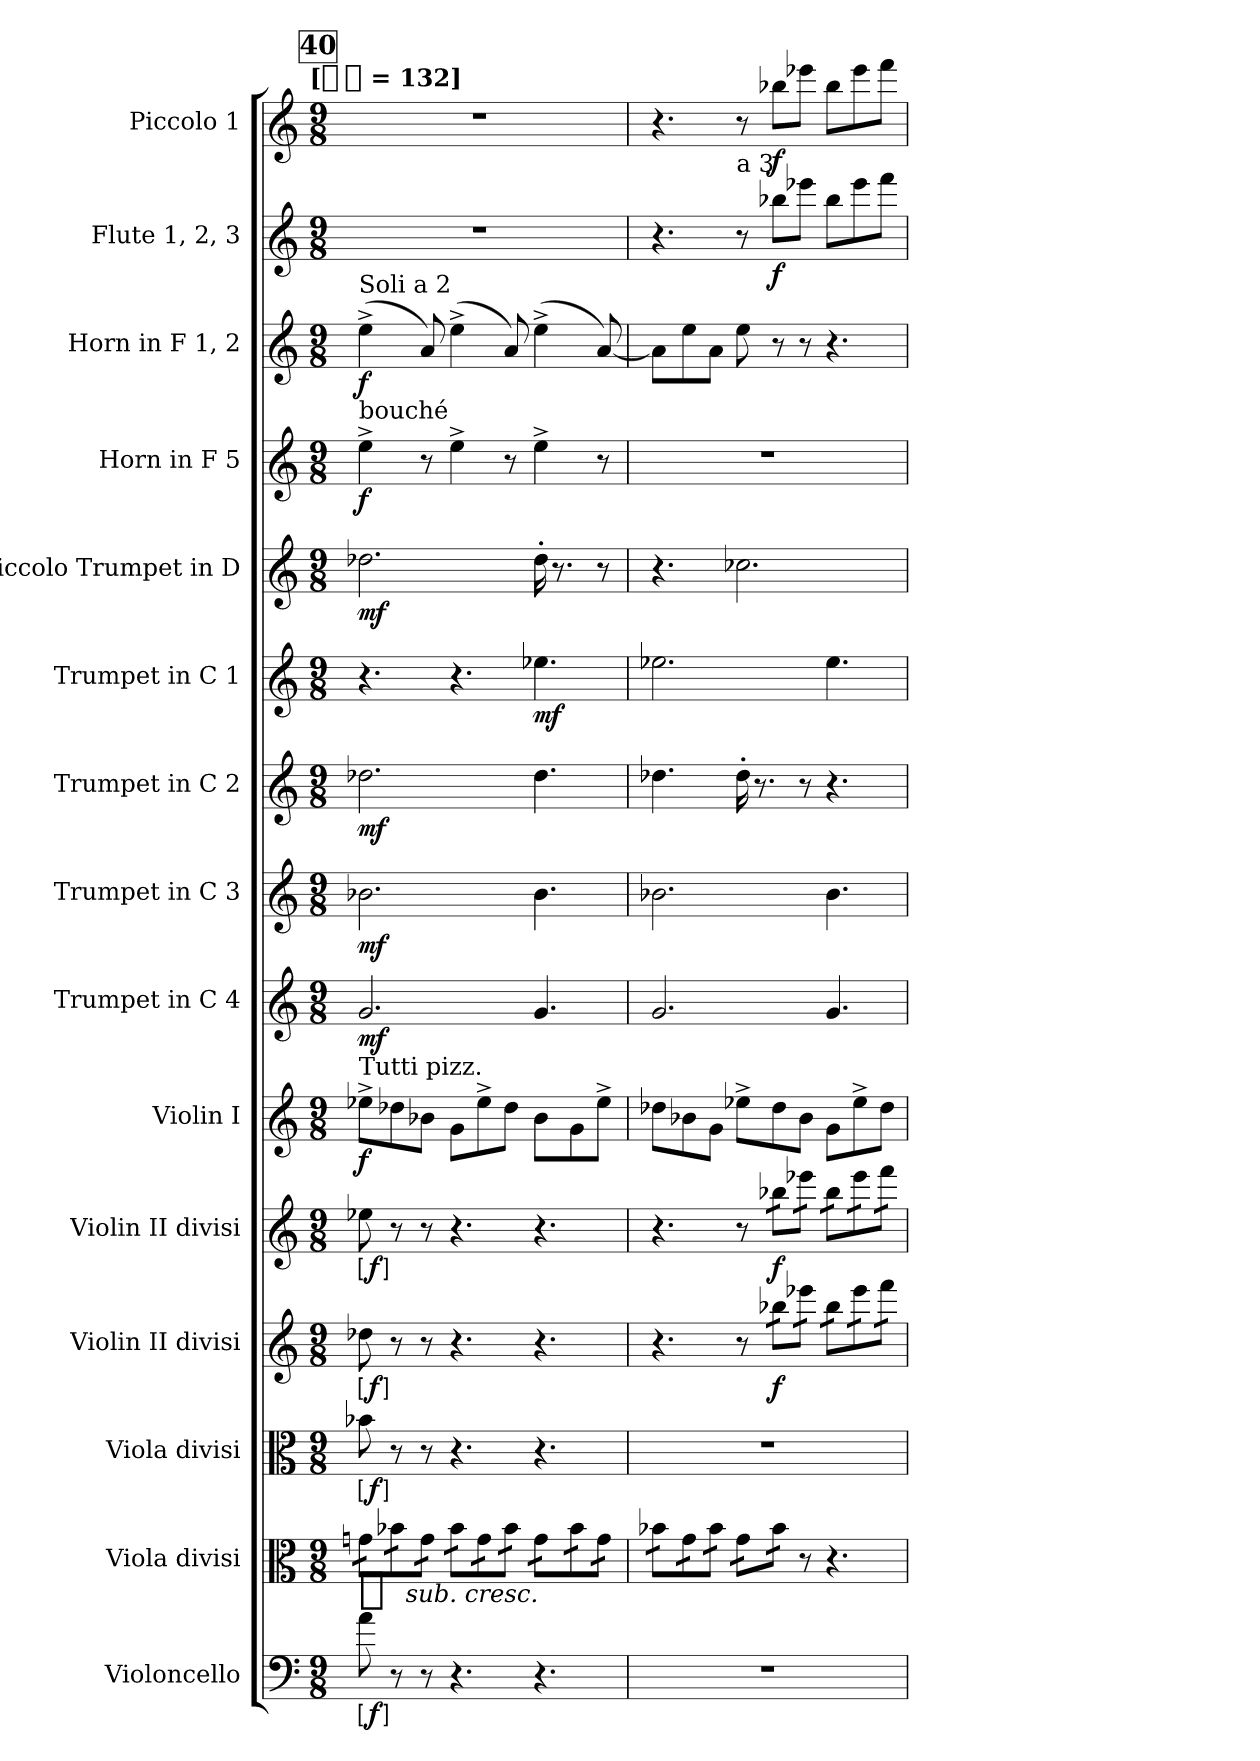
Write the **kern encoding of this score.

**kern	**dynam	**kern	**dynam	**kern	**dynam	**kern	**dynam	**kern	**dynam	**kern	**dynam	**kern	**dynam	**kern	**dynam	**kern	**dynam	**kern	**dynam	**kern	**dynam	**kern	**dynam	**kern	**dynam	**kern	**dynam	**kern	**dynam
*part15	*part15	*part14	*part14	*part13	*part13	*part12	*part12	*part11	*part11	*part10	*part10	*part9	*part9	*part8	*part8	*part7	*part7	*part6	*part6	*part5	*part5	*part4	*part4	*part3	*part3	*part2	*part2	*part1	*part1
*staff15	*staff15	*staff14	*staff14	*staff13	*staff13	*staff12	*staff12	*staff11	*staff11	*staff10	*staff10	*staff9	*staff9	*staff8	*staff8	*staff7	*staff7	*staff6	*staff6	*staff5	*staff5	*staff4	*staff4	*staff3	*staff3	*staff2	*staff2	*staff1	*staff1
*I"Violoncello	*	*I"Viola divisi	*	*I"Viola divisi	*	*I"Violin II divisi	*	*I"Violin II divisi	*	*I"Violin I	*	*I"Trumpet in C 4	*	*I"Trumpet in C 3	*	*I"Trumpet in C 2	*	*I"Trumpet in C 1	*	*I"Piccolo Trumpet in D	*	*I"Horn in F 5	*	*I"Horn in F 1, 2	*	*I"Flute 1, 2, 3	*	*I"Piccolo 1	*
*I'vc	*	*I'vla div	*	*I'vla div	*	*I'vn div	*	*I'vn div	*	*I'vn	*	*I'tp	*	*I'tp	*	*I'tp	*	*I'tp	*	*I'picc-tp	*	*	*	*	*	*I'fl	*	*I'picc	*
*clefF4	*	*clefC3	*	*clefC3	*	*clefG2	*	*clefG2	*	*clefG2	*	*clefG2	*	*clefG2	*	*clefG2	*	*clefG2	*	*clefG2	*	*clefG2	*	*clefG2	*	*clefG2	*	*clefG2	*
*	*	*	*	*	*	*	*	*	*	*	*	*	*	*	*	*	*	*	*	*ITrd-1c-2	*	*ITrd4c7	*	*ITrd4c7	*	*	*	*ITrd-7c-12	*
*k[]	*	*k[]	*	*k[]	*	*k[]	*	*k[]	*	*k[]	*	*k[]	*	*k[]	*	*k[]	*	*k[]	*	*k[f#c#]	*	*k[b-]	*	*k[b-]	*	*k[]	*	*k[]	*
!!LO:TX:omd:t=[[quarter-dot] = 132]
*M9/8	*	*M9/8	*	*M9/8	*	*M9/8	*	*M9/8	*	*M9/8	*	*M9/8	*	*M9/8	*	*M9/8	*	*M9/8	*	*M9/8	*	*M9/8	*	*M9/8	*	*M9/8	*	*M9/8	*
*MM198	*	*MM198	*	*MM198	*	*MM198	*	*MM198	*	*MM198	*	*MM198	*	*MM198	*	*MM198	*	*MM198	*	*MM198	*	*MM198	*	*MM198	*	*MM198	*	*MM198	*
!!LO:REH:place=s1:t=40
=1	=1	=1	=1	=1	=1	=1	=1	=1	=1	=1	=1	=1	=1	=1	=1	=1	=1	=1	=1	=1	=1	=1	=1	=1	=1	=1	=1	=1	=1
!	!	!	!	!	!	!	!	!	!	!	!	!	!	!	!	!	!	!	!	!	!	!	!	!LO:TX:a:t=Soli a 2	!	!	!	!	!
!	!	!	!	!	!	!	!	!	!	!	!	!	!	!	!	!	!	!	!	!	!	!LO:TX:a:t=bouché	!	!	!	!	!	!	!
!	!	!	!	!	!	!	!	!	!	!LO:TX:a:t=Tutti pizz.	!	!	!	!	!	!	!	!	!	!	!	!	!	!	!	!	!	!	!
!	!LO:DY:ed=brack	!	!LO:DY:t=%s sub. cresc.	!	!LO:DY:ed=brack	!	!LO:DY:ed=brack	!	!LO:DY:ed=brack	!	!	!	!	!	!	!	!	!	!	!	!	!	!	!	!	!	!	!	!
*	*	*tremolo	*	*	*	*	*	*	*	*	*	*	*	*	*	*	*	*	*	*	*	*	*	*	*	*	*	*	*
8a	f	16gnLL	p	8b-X	f	8dd-X	f	8ee-X	f	8ee-X^L	f	2.g	mf	2.b-X	mf	2.dd-X	mf	4.r	.	2.ee-X	mf	4a^	f	(4a^	f	8%9r	.	8%9r	.
.	.	16gn	.	.	.	.	.	.	.	.	.	.	.	.	.	.	.	.	.	.	.	.	.	.	.	.	.	.	.
8r	.	16b-X	.	8r	.	8r	.	8r	.	8dd-X	.	.	.	.	.	.	.	.	.	.	.	.	.	.	.	.	.	.	.
.	.	16b-X	.	.	.	.	.	.	.	.	.	.	.	.	.	.	.	.	.	.	.	.	.	.	.	.	.	.	.
8r	.	16g	.	8r	.	8r	.	8r	.	8b-XJ	.	.	.	.	.	.	.	.	.	.	.	8r	.	8d)	.	.	.	.	.
.	.	16gJJ	.	.	.	.	.	.	.	.	.	.	.	.	.	.	.	.	.	.	.	.	.	.	.	.	.	.	.
4.r	.	16b-LL	.	4.r	.	4.r	.	4.r	.	8gL	.	.	.	.	.	.	.	4.r	.	.	.	4a^	.	(4a^	.	.	.	.	.
.	.	16b-	.	.	.	.	.	.	.	.	.	.	.	.	.	.	.	.	.	.	.	.	.	.	.	.	.	.	.
.	.	16g	.	.	.	.	.	.	.	8ee-^	.	.	.	.	.	.	.	.	.	.	.	.	.	.	.	.	.	.	.
.	.	16g	.	.	.	.	.	.	.	.	.	.	.	.	.	.	.	.	.	.	.	.	.	.	.	.	.	.	.
.	.	16b-	.	.	.	.	.	.	.	8dd-J	.	.	.	.	.	.	.	.	.	.	.	8r	.	8d)	.	.	.	.	.
.	.	16b-JJ	.	.	.	.	.	.	.	.	.	.	.	.	.	.	.	.	.	.	.	.	.	.	.	.	.	.	.
4.r	.	16gLL	.	4.r	.	4.r	.	4.r	.	8b-L	.	4.g	.	4.b-	.	4.dd-	.	4.ee-X	mf	16ee-'	.	4a^	.	(4a^	.	.	.	.	.
.	.	16g	.	.	.	.	.	.	.	.	.	.	.	.	.	.	.	.	.	8.r	.	.	.	.	.	.	.	.	.
.	.	16b-	.	.	.	.	.	.	.	8g	.	.	.	.	.	.	.	.	.	.	.	.	.	.	.	.	.	.	.
.	.	16b-	.	.	.	.	.	.	.	.	.	.	.	.	.	.	.	.	.	.	.	.	.	.	.	.	.	.	.
.	.	16g	.	.	.	.	.	.	.	8ee-^J	.	.	.	.	.	.	.	.	.	8r	.	8r	.	[8d)	.	.	.	.	.
.	.	16gJJ	.	.	.	.	.	.	.	.	.	.	.	.	.	.	.	.	.	.	.	.	.	.	.	.	.	.	.
=2	=2	=2	=2	=2	=2	=2	=2	=2	=2	=2	=2	=2	=2	=2	=2	=2	=2	=2	=2	=2	=2	=2	=2	=2	=2	=2	=2	=2	=2
8%9r	.	16b-XLL	.	8%9r	.	4.r	.	4.r	.	8dd-XL	.	2.g	.	2.b-X	.	4.dd-X	.	2.ee-X	.	4.r	.	8%9r	.	8dL]	.	4.r	.	4.r	.
.	.	16b-X	.	.	.	.	.	.	.	.	.	.	.	.	.	.	.	.	.	.	.	.	.	.	.	.	.	.	.
.	.	16g	.	.	.	.	.	.	.	8b-X	.	.	.	.	.	.	.	.	.	.	.	.	.	8a	.	.	.	.	.
.	.	16g	.	.	.	.	.	.	.	.	.	.	.	.	.	.	.	.	.	.	.	.	.	.	.	.	.	.	.
.	.	16b-	.	.	.	.	.	.	.	8gJ	.	.	.	.	.	.	.	.	.	.	.	.	.	8dJ	.	.	.	.	.
.	.	16b-JJ	.	.	.	.	.	.	.	.	.	.	.	.	.	.	.	.	.	.	.	.	.	.	.	.	.	.	.
!	!	!	!	!	!	!	!	!	!	!	!	!	!	!	!	!	!	!	!	!	!	!	!	!	!	!LO:TX:a:t=a 3	!	!	!
.	.	16gLL	.	.	.	8r	.	8r	.	8ee-X^L	.	.	.	.	.	16dd-'	.	.	.	2.dd-X	.	.	.	8a	.	8r	.	8r	.
.	.	16g	.	.	.	.	.	.	.	.	.	.	.	.	.	8.r	.	.	.	.	.	.	.	.	.	.	.	.	.
*	*	*	*	*	*	*tremolo	*	*	*	*	*	*	*	*	*	*	*	*	*	*	*	*	*	*	*	*	*	*	*
*	*	*	*	*	*	*	*	*tremolo	*	*	*	*	*	*	*	*	*	*	*	*	*	*	*	*	*	*	*	*	*
.	.	16b-	.	.	.	16bb-XLL	f	16bb-XLL	f	8dd-	.	.	.	.	.	.	.	.	.	.	.	.	.	8r	.	8bb-XL	f	8bbb-XL	f
.	.	16b-JJ	.	.	.	16bb-X	.	16bb-X	.	.	.	.	.	.	.	.	.	.	.	.	.	.	.	.	.	.	.	.	.
*	*	*Xtremolo	*	*	*	*	*	*	*	*	*	*	*	*	*	*	*	*	*	*	*	*	*	*	*	*	*	*	*
.	.	8r	.	.	.	16eee-X	.	16eee-X	.	8b-J	.	.	.	.	.	8r	.	.	.	.	.	.	.	8r	.	8eee-XJ	.	8eeee-XJ	.
.	.	.	.	.	.	16eee-XJJ	.	16eee-XJJ	.	.	.	.	.	.	.	.	.	.	.	.	.	.	.	.	.	.	.	.	.
.	.	4.r	.	.	.	16bb-LL	.	16bb-LL	.	8gL	.	4.g	.	4.b-	.	4.r	.	4.ee-	.	.	.	.	.	4.r	.	8bb-L	.	8bbb-L	.
.	.	.	.	.	.	16bb-	.	16bb-	.	.	.	.	.	.	.	.	.	.	.	.	.	.	.	.	.	.	.	.	.
.	.	.	.	.	.	16eee-	.	16eee-	.	8ee-^	.	.	.	.	.	.	.	.	.	.	.	.	.	.	.	8eee-	.	8eeee-	.
.	.	.	.	.	.	16eee-	.	16eee-	.	.	.	.	.	.	.	.	.	.	.	.	.	.	.	.	.	.	.	.	.
.	.	.	.	.	.	16fff	.	16fff	.	8dd-J	.	.	.	.	.	.	.	.	.	.	.	.	.	.	.	8fffJ	.	8ffffJ	.
.	.	.	.	.	.	16fffJJ	.	16fffJJ	.	.	.	.	.	.	.	.	.	.	.	.	.	.	.	.	.	.	.	.	.
*	*	*	*	*	*	*	*	*Xtremolo	*	*	*	*	*	*	*	*	*	*	*	*	*	*	*	*	*	*	*	*	*
*	*	*	*	*	*	*Xtremolo	*	*	*	*	*	*	*	*	*	*	*	*	*	*	*	*	*	*	*	*	*	*	*
=	=	=	=	=	=	=	=	=	=	=	=	=	=	=	=	=	=	=	=	=	=	=	=	=	=	=	=	=	=
*-	*-	*-	*-	*-	*-	*-	*-	*-	*-	*-	*-	*-	*-	*-	*-	*-	*-	*-	*-	*-	*-	*-	*-	*-	*-	*-	*-	*-	*-
